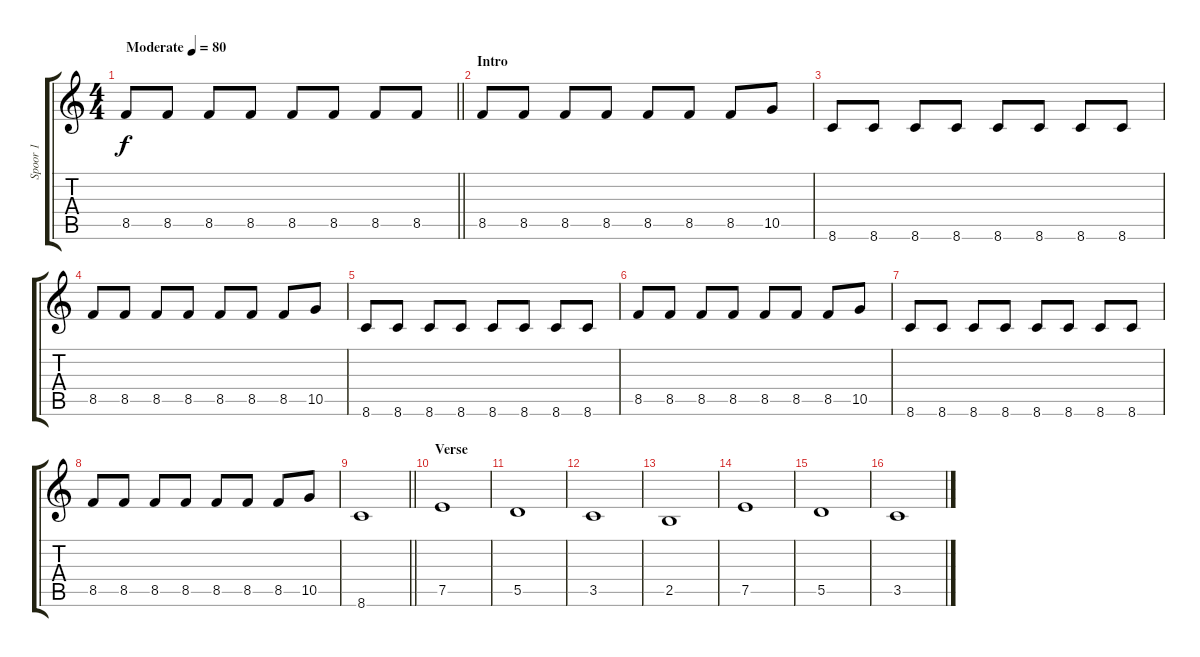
\track ("Spoor 1" "Spoor 1") {instrument acousticbass}
\staff {score tabs}
\tuning (E4 B3 G3 D3 A2 E2) {hide}
\ts (4 4)
\tempo (80 "Moderate")
\clef g2
\barLineRight lightlight
\ks c
8.5.8{dy f instrument acousticbass} 8.5.8 8.5.8 8.5.8 8.5.8 8.5.8 8.5.8 8.5.8 |
\section ("" "Intro")
8.5.8 8.5.8 8.5.8 8.5.8 8.5.8 8.5.8 8.5.8 10.5.8 |
8.6.8 8.6.8 8.6.8 8.6.8 8.6.8 8.6.8 8.6.8 8.6.8 |
8.5.8 8.5.8 8.5.8 8.5.8 8.5.8 8.5.8 8.5.8 10.5.8 |
8.6.8 8.6.8 8.6.8 8.6.8 8.6.8 8.6.8 8.6.8 8.6.8 |
8.5.8 8.5.8 8.5.8 8.5.8 8.5.8 8.5.8 8.5.8 10.5.8 |
8.6.8 8.6.8 8.6.8 8.6.8 8.6.8 8.6.8 8.6.8 8.6.8 |
8.5.8 8.5.8 8.5.8 8.5.8 8.5.8 8.5.8 8.5.8 10.5.8 |
\barLineRight lightlight
8.6.1 |
\section ("" "Verse")
7.5.1 |
5.5.1 |
3.5.1 |
2.5.1 |
7.5.1 |
5.5.1 |
3.5.1
